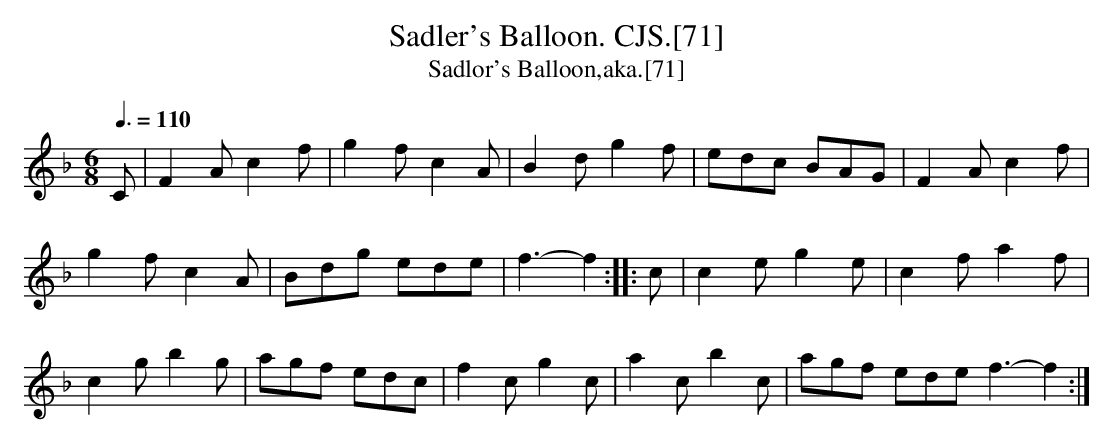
X:1
T:Sadler's Balloon. CJS.[71]
T:Sadlor's Balloon,aka.[71]
M:6/8
L:1/8
Q:3/8=110
K:F
C|F2A c2f|g2f c2A|B2d g2f|edc BAG|F2A c2f|
g2f c2A|Bdg ede|f3-f2::c|c2e g2e|c2fa2f|
c2g b2g|agf edc|f2c g2c|a2c b2c|agf ede f3-f2:|
